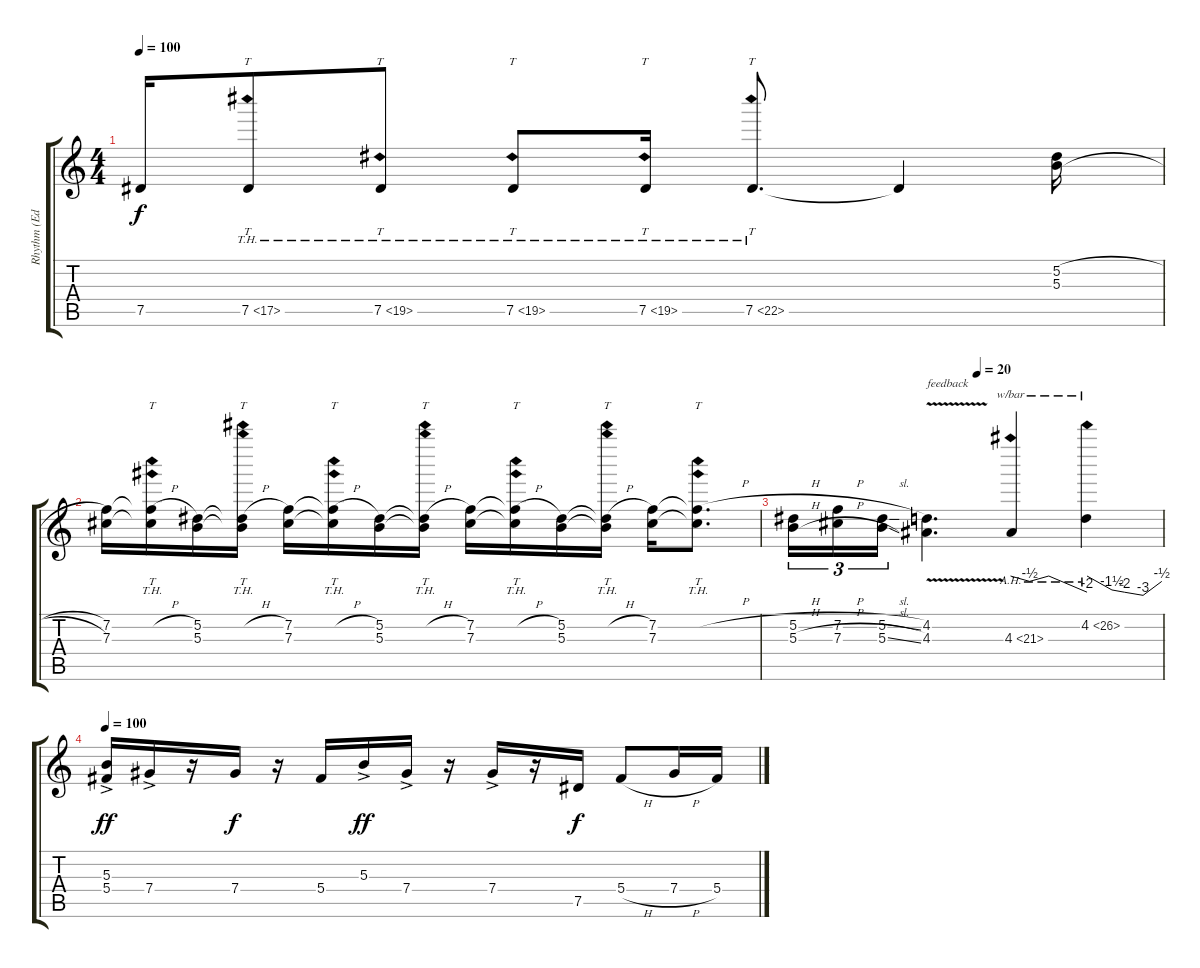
\track ("Rhythm (Eddie Van Halen)" "Rhythm (Ed") {instrument distortionguitar}
\staff {score tabs}
\tuning (Eb4 Bb3 Gb3 Db3 Ab2 Eb2) {hide}
\ts (4 4)
\tempo 100
\clef g2
\ks c
7.5.16{dy f} 7.5{th 10}.8{tt} 7.5{th 12}.8{tt} 7.5{th 12}.8{tt} 7.5{th 12}.16{tt} 7.5{th 15}.8{tt d} 7.5{t}.4 (5.2{h} 5.3{h}).16 |
(7.2 7.3).16 (7.2{th 19 h t} 7.3{th 19 t}).16{tt} (5.2 5.3).16 (5.2{th 17 h t} 5.3{th 17 t}).16{tt} (7.2 7.3).16 (7.2{th 19 h t} 7.3{th 19 t}).16{tt} (5.2 5.3).16 (5.2{th 17 h t} 5.3{th 17 t}).16{tt} (7.2 7.3).16 (7.2{th 19 h t} 7.3{th 19 t}).16{tt} (5.2 5.3).16 (5.2{th 17 h t} 5.3{th 17 t}).16{tt} (7.2 7.3).16 (7.2{th 19 h t} 7.3{th 19 t}).8{tt d} |
\tempo (20 0.5)
(5.2{h} 5.3{h}).16{tu (3 2)} (7.2{h} 7.3{h}).16{tu (3 2)} (5.2{sl} 5.3{sl}).16{tu (3 2)} (4.2{v} 4.3{v}).4{d txt "feedback"} 4.3{ah 17}.4{tbe (custom default 0 0 15 -2 30 0 60 -8)} 4.2{ah 22}.4{tbe (custom default 0 0 20 -6 30 -8 45 -12 60 -2)} |
\tempo 100
(5.3 5.4{ac}).16{dy ff} 7.4{ac}.16 r.16 7.4.16{dy f} r.16 5.4.16 5.3{ac}.16{dy ff} 7.4{ac}.16 r.16 7.4{ac}.16 r.16 7.5.16{dy f} 5.4{h}.8 7.4{h}.16 5.4.16
